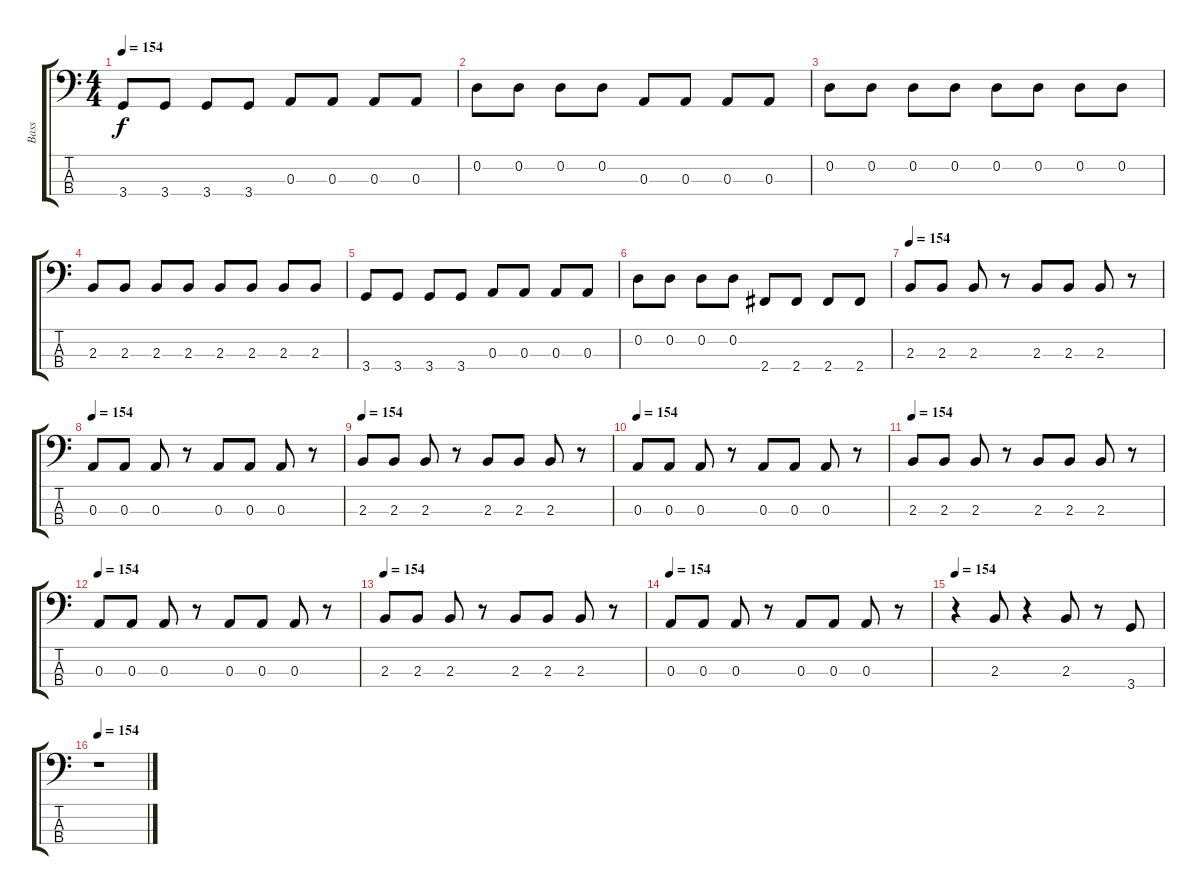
\track ("Bass" "Bass") {instrument electricbassfinger}
\staff {score tabs}
\tuning (G2 D2 A1 E1) {hide}
\ts (4 4)
\tempo 154
\clef f4
\ks c
3.4.8{dy f} 3.4.8 3.4.8 3.4.8 0.3.8 0.3.8 0.3.8 0.3.8 |
0.2.8 0.2.8 0.2.8 0.2.8 0.3.8 0.3.8 0.3.8 0.3.8 |
0.2.8 0.2.8 0.2.8 0.2.8 0.2.8 0.2.8 0.2.8 0.2.8 |
2.3.8 2.3.8 2.3.8 2.3.8 2.3.8 2.3.8 2.3.8 2.3.8 |
3.4.8 3.4.8 3.4.8 3.4.8 0.3.8 0.3.8 0.3.8 0.3.8 |
0.2.8 0.2.8 0.2.8 0.2.8 2.4.8 2.4.8 2.4.8 2.4.8 |
\tempo 154
2.3.8 2.3.8 2.3.8 r.8 2.3.8 2.3.8 2.3.8 r.8 |
\tempo 154
0.3.8 0.3.8 0.3.8 r.8 0.3.8 0.3.8 0.3.8 r.8 |
\tempo 154
2.3.8 2.3.8 2.3.8 r.8 2.3.8 2.3.8 2.3.8 r.8 |
\tempo 154
0.3.8 0.3.8 0.3.8 r.8 0.3.8 0.3.8 0.3.8 r.8 |
\tempo 154
2.3.8 2.3.8 2.3.8 r.8 2.3.8 2.3.8 2.3.8 r.8 |
\tempo 154
0.3.8 0.3.8 0.3.8 r.8 0.3.8 0.3.8 0.3.8 r.8 |
\tempo 154
2.3.8 2.3.8 2.3.8 r.8 2.3.8 2.3.8 2.3.8 r.8 |
\tempo 154
0.3.8 0.3.8 0.3.8 r.8 0.3.8 0.3.8 0.3.8 r.8 |
\tempo 154
r.4 2.3.8 r.4 2.3.8 r.8 3.4.8 |
\tempo 154
r.1
